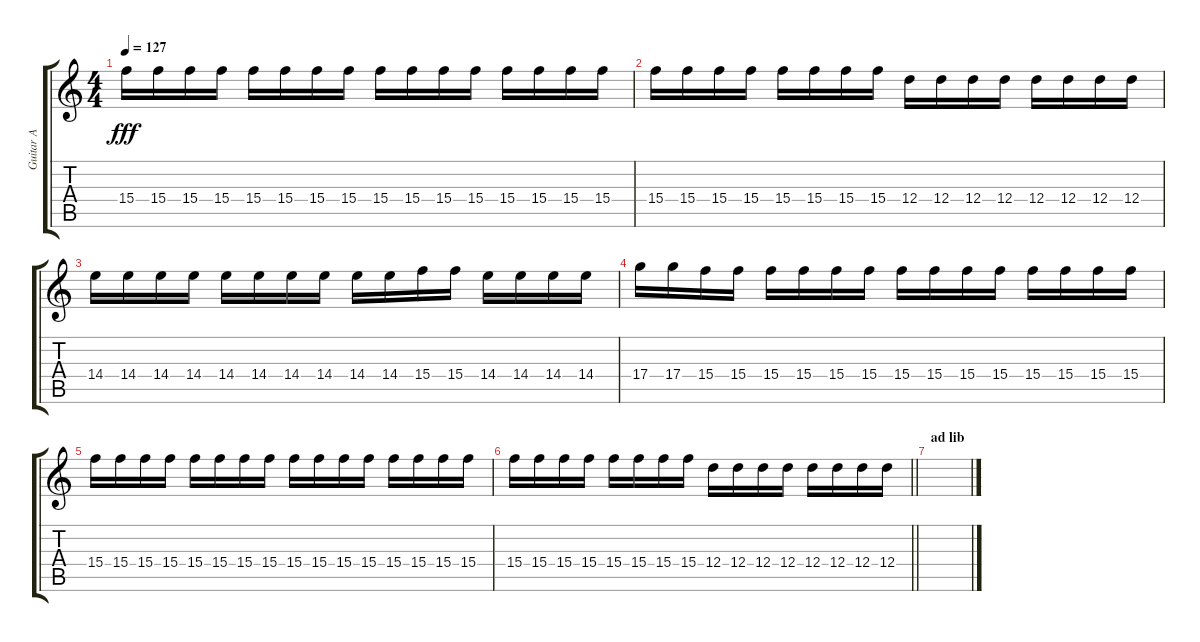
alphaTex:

\track ("Guitar A" "Guitar A") {instrument electricguitarclean}
\staff {score tabs}
\tuning (E4 B3 G3 D3 A2 E2) {hide}
\ts (4 4)
\tempo 127
\clef g2
\ks c
15.4.16{dy fff} 15.4.16 15.4.16 15.4.16 15.4.16 15.4.16 15.4.16 15.4.16 15.4.16 15.4.16 15.4.16 15.4.16 15.4.16 15.4.16 15.4.16 15.4.16 |
15.4.16 15.4.16 15.4.16 15.4.16 15.4.16 15.4.16 15.4.16 15.4.16 12.4.16 12.4.16 12.4.16 12.4.16 12.4.16 12.4.16 12.4.16 12.4.16 |
14.4.16 14.4.16 14.4.16 14.4.16 14.4.16 14.4.16 14.4.16 14.4.16 14.4.16 14.4.16 15.4.16 15.4.16 14.4.16 14.4.16 14.4.16 14.4.16 |
17.4.16 17.4.16 15.4.16 15.4.16 15.4.16 15.4.16 15.4.16 15.4.16 15.4.16 15.4.16 15.4.16 15.4.16 15.4.16 15.4.16 15.4.16 15.4.16 |
15.4.16 15.4.16 15.4.16 15.4.16 15.4.16 15.4.16 15.4.16 15.4.16 15.4.16 15.4.16 15.4.16 15.4.16 15.4.16 15.4.16 15.4.16 15.4.16 |
\barLineRight lightlight
15.4.16 15.4.16 15.4.16 15.4.16 15.4.16 15.4.16 15.4.16 15.4.16 12.4.16 12.4.16 12.4.16 12.4.16 12.4.16 12.4.16 12.4.16 12.4.16 |
\section ("" "ad lib")
